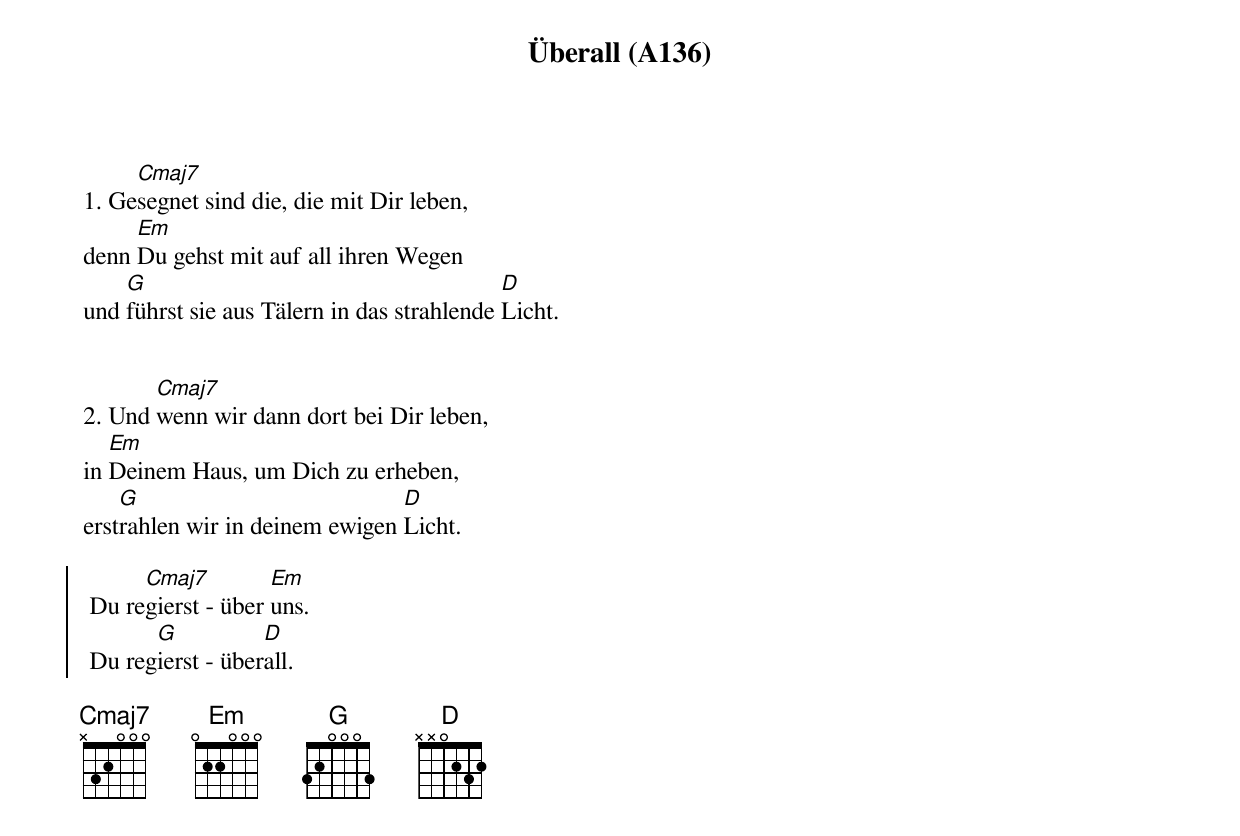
{title: Überall (A136)}
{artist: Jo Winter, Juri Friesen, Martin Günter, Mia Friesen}

1. Ge[Cmaj7]segnet sind die, die mit Dir leben,
denn [Em]Du gehst mit auf all ihren Wegen
und [G]führst sie aus Tälern in das strahlende [D]Licht.


2. Und [Cmaj7]wenn wir dann dort bei Dir leben,
in [Em]Deinem Haus, um Dich zu erheben,
erst[G]rahlen wir in deinem ewigen [D]Licht.

{soc}
 Du re[Cmaj7]gierst - über [Em]uns.
 Du reg[G]ierst - über[D]all.
 {eoc}

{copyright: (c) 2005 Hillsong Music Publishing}
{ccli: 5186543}
